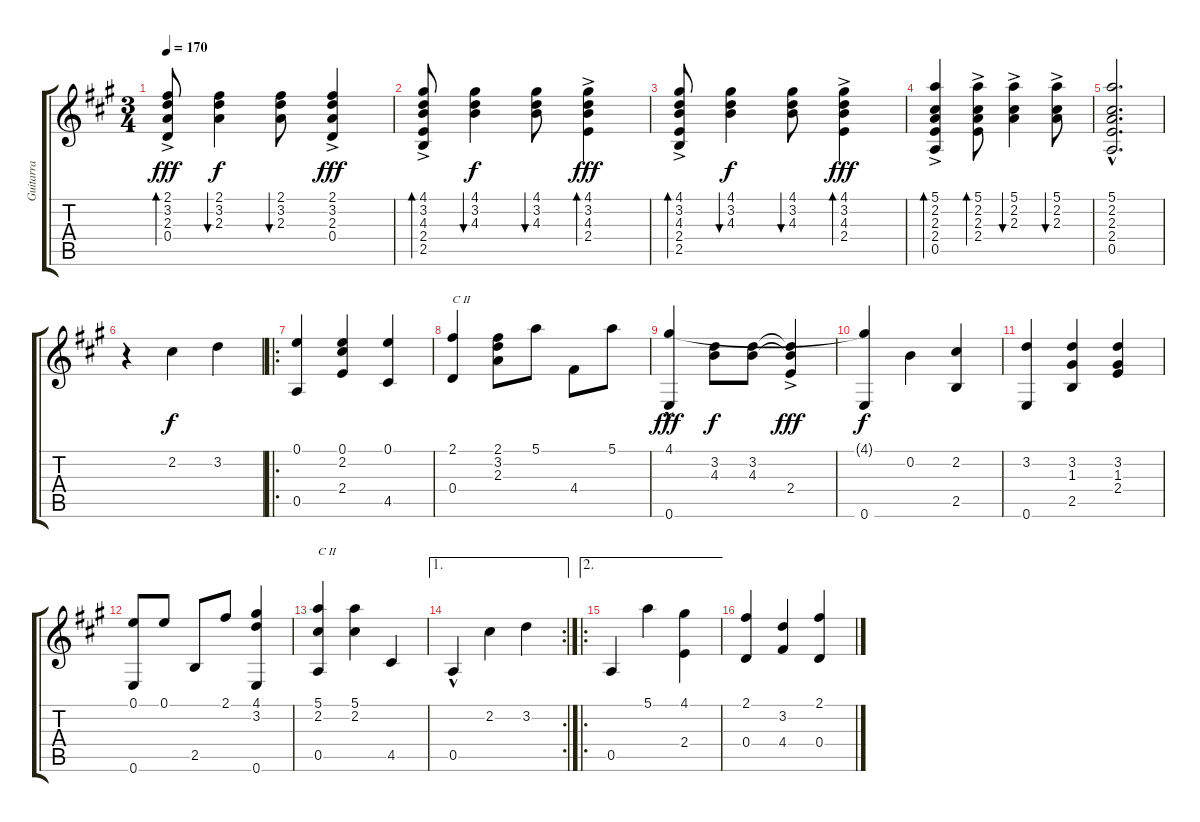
\track ("Guitarra" "Guitarra") {instrument acousticguitarnylon}
\staff {score tabs}
\tuning (E4 B3 G3 D3 A2 E2) {hide}
\ts (3 4)
\tempo 170
\clef g2
\ks a
(2.1{ac} 3.2{ac} 2.3{ac} 0.4{ac}).8{bd 60 dy fff} (2.1 3.2 2.3).4{bu 60 dy f} (2.1 3.2 2.3).8{bu 60} (2.1{ac} 3.2{ac} 2.3{ac} 0.4{ac}).4{dy fff} |
(4.1{ac} 3.2{ac} 4.3{ac} 2.4{ac} 2.5{ac}).8{bd 60} (4.1 3.2 4.3).4{bu 60 dy f} (4.1 3.2 4.3).8{bu 60} (4.1{ac} 3.2{ac} 4.3{ac} 2.4{ac}).4{bd 60 dy fff} |
(4.1{ac} 3.2{ac} 4.3{ac} 2.4{ac} 2.5{ac}).8{bd 60} (4.1 3.2 4.3).4{bu 60 dy f} (4.1 3.2 4.3).8{bu 60} (4.1{ac} 3.2{ac} 4.3{ac} 2.4{ac}).4{bd 60 dy fff} |
(5.1{ac} 2.2{ac} 2.3{ac} 2.4{ac} 0.5{ac}).4{bd 60} (5.1{ac} 2.2{ac} 2.3{ac} 2.4{ac}).8{bd 60} (5.1{ac} 2.2{ac} 2.3{ac}).4{bu 60} (5.1{ac} 2.2{ac} 2.3{ac}).8{bu 60} |
(5.1{hac} 2.2{hac} 2.3{hac} 2.4{hac} 0.5{hac}).2{d} |
r.4 2.2.4{dy f} 3.2.4 |
\ro
(0.1 0.5).4 (0.1 2.2 2.4).4 (0.1 4.5).4 |
(2.1 0.4).4{txt "C II"} (2.1 3.2 2.3).8 5.1.8 4.4.8 5.1.8 |
(4.1{hac} 0.6).4{dy fff} (3.2 4.3).8{dy f} (3.2 4.3).8 (3.2{t} 4.3{t} 2.4{ac}).4{dy fff} |
(4.1{t} 0.6).4{dy f} 0.2.4 (2.2 2.5).4 |
(3.2 0.6).4 (3.2 1.3 2.5).4 (3.2 1.3 2.4).4 |
(0.1 0.6).8 0.1.8 2.5.8 2.1.8 (4.1 3.2 0.6).4 |
(5.1 2.2 0.5).4{txt "C II"} (5.1 2.2).4 4.5.4 |
\ae 1
\rc 2
0.5{hac}.4 2.2.4 3.2.4 |
\ae 2
\ro
0.5.4 5.1.4 (4.1 2.4).4 |
(2.1 0.4).4 (3.2 4.4).4 (2.1 0.4).4
